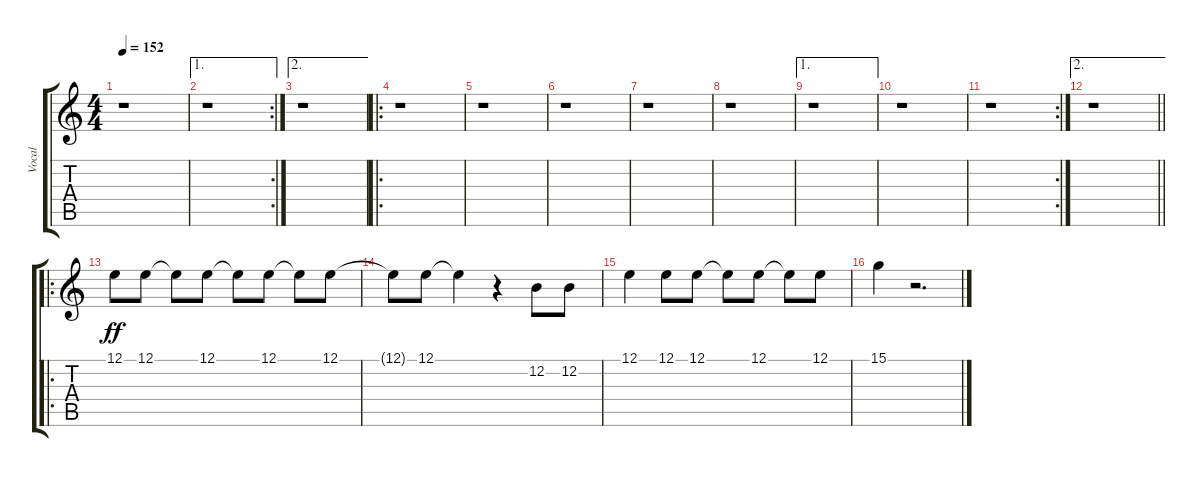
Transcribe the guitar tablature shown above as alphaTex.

\track ("Vocal" "Vocal") {instrument lead8bassandlead}
\staff {score tabs}
\tuning (E4 B3 G3 D3 A2 E2) {hide}
\ts (4 4)
\tempo 152
\clef g2
\ks c
r.1{dy ff} |
\ae 1
\rc 2
r.1 |
\ae 2
r.1 |
\ro
r.1 |
r.1 |
r.1 |
r.1 |
r.1 |
\ae 1
r.1 |
r.1 |
\rc 2
r.1 |
\ae 2
\barLineRight lightlight
r.1 |
\ro
12.1.8 12.1.8 12.1{t}.8 12.1.8 12.1{t}.8 12.1.8 12.1{t}.8 12.1.8 |
12.1{t}.8 12.1.8 12.1{t}.4 r.4 12.2.8 12.2.8 |
12.1.4 12.1.8 12.1.8 12.1{t}.8 12.1.8 12.1{t}.8 12.1.8 |
15.1.4 r.2{d}
